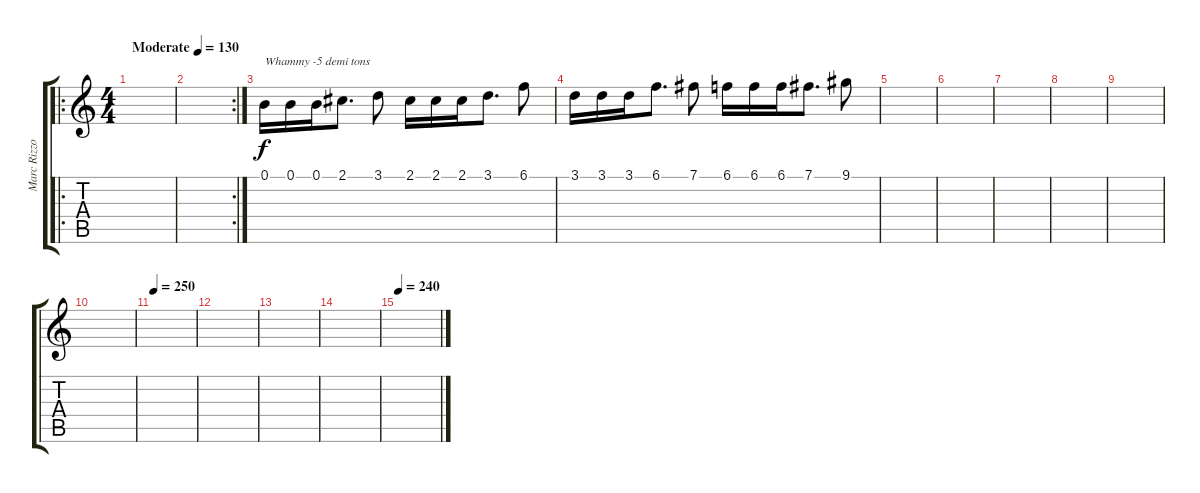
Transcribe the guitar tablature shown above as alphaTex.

\track ("Marc Rizzo Whammy" "Marc Rizzo") {instrument distortionguitar}
\staff {score tabs}
\tuning (B3 Gb3 D3 A2 E2 B1) {hide}
\ro
\ts (4 4)
\tempo (130 "Moderate")
\clef g2
\ks c
|
\rc 2
|
0.1.16{txt "Whammy -5 demi tons"} 0.1.16 0.1.16 2.1.8{d} 3.1.8 2.1.16 2.1.16 2.1.16 3.1.8{d} 6.1.8 |
3.1.16 3.1.16 3.1.16 6.1.8{d} 7.1.8 6.1.16 6.1.16 6.1.16 7.1.8{d} 9.1.8 |
|
|
|
|
|
|
\tempo 250
|
|
|
|
\tempo 240
